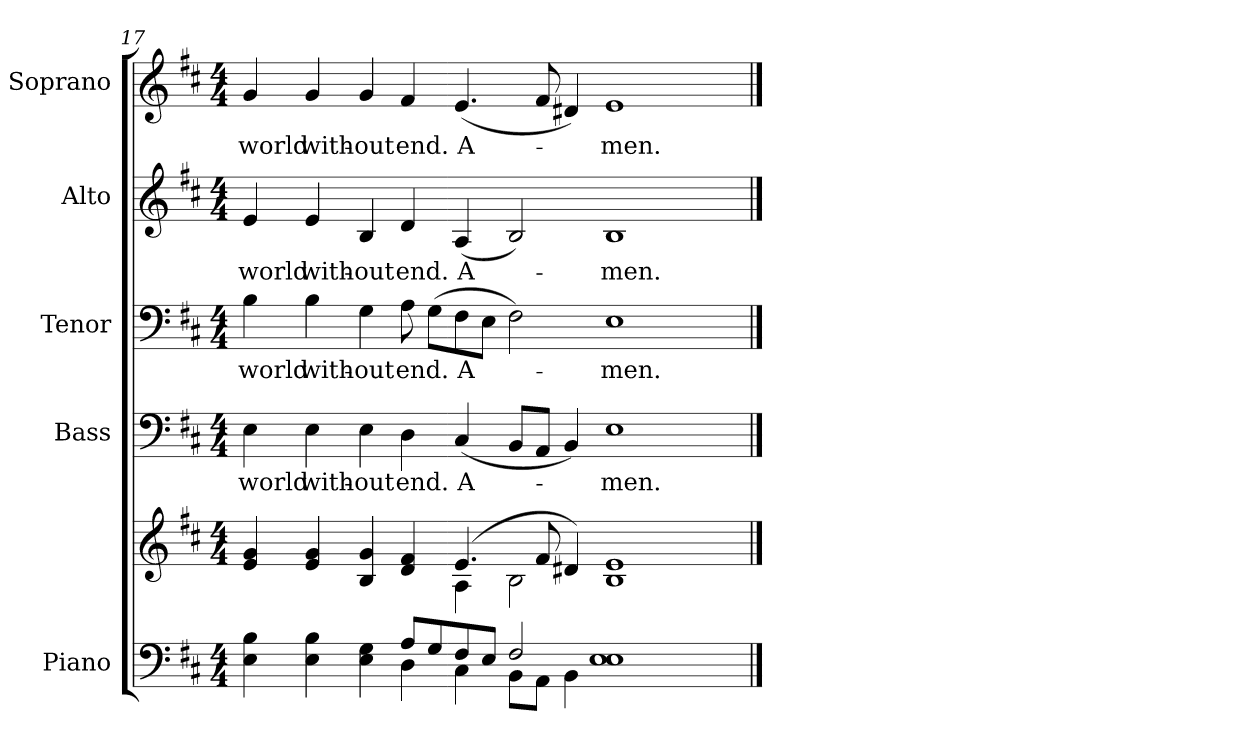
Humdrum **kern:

**kern	**kern	**kern	**text	**kern	**text	**kern	**text	**kern	**text
*part5	*part5	*part4	*part4	*part3	*part3	*part2	*part2	*part1	*part1
*staff6	*staff5	*staff4	*staff4	*staff3	*staff3	*staff2	*staff2	*staff1	*staff1
*I"Piano	*	*I"Bass	*	*I"Tenor	*	*I"Alto	*	*I"Soprano	*
*I'Pno.	*	*I'B.	*	*I'T.	*	*I'A.	*	*I'S.	*
!!LO:PB:g=z
*clefF4	*clefG2	*clefF4	*	*clefF4	*	*clefG2	*	*clefG2	*
*k[f#c#]	*k[f#c#]	*k[f#c#]	*	*k[f#c#]	*	*k[f#c#]	*	*k[f#c#]	*
*D:	*D:	*D:	*	*D:	*	*D:	*	*D:	*
*M4/4	*M4/4	*M4/4	*	*M4/4	*	*M4/4	*	*M4/4	*
*MM130	*MM130	*MM130	*	*MM130	*	*MM130	*	*MM130	*
=17	=17	=17	=17	=17	=17	=17	=17	=17	=17
*^	*^	*	*	*	*	*	*	*	*
!	!	!	!	!	!LO:LY:b:color=#000000	!	!	!	!	!	!
!	!	!	!	!	!	!	!LO:LY:b:color=#000000	!	!	!	!
!	!	!	!	!	!	!	!	!	!LO:LY:b:color=#000000	!	!
!	!	!	!	!	!	!	!	!	!	!	!LO:LY:b:color=#000000
4Ei\ 4Bi	2ryy	4ei/ 4gi	2ryy	4Ei\	world	4Bi\	world	4ei/	world	4gi/	world
!	!	!	!	!	!LO:LY:b:color=#000000	!	!	!	!	!	!
!	!	!	!	!	!	!	!LO:LY:b:color=#000000	!	!	!	!
!	!	!	!	!	!	!	!	!	!LO:LY:b:color=#000000	!	!
!	!	!	!	!	!	!	!	!	!	!	!LO:LY:b:color=#000000
4Ei\ 4Bi	.	4ei/ 4gi	.	4Ei\	with-	4Bi\	with-	4ei/	with-	4gi/	with-
!	!	!	!	!	!LO:LY:b:color=#000000	!	!	!	!	!	!
!	!	!	!	!	!	!	!LO:LY:b:color=#000000	!	!	!	!
!	!	!	!	!	!	!	!	!	!LO:LY:b:color=#000000	!	!
!	!	!	!	!	!	!	!	!	!	!	!LO:LY:b:color=#000000
4Ei\ 4Gi	4ryy	4Bi/ 4gi	4ryy	4Ei\	-out	4Gi\	-out	4Bi/	-out	4gi/	-out
!	!	!	!	!	!LO:LY:b:color=#000000	!	!	!	!	!	!
!	!	!	!	!	!	!	!LO:LY:b:color=#000000	!	!	!	!
!	!	!	!	!	!	!	!	!	!LO:LY:b:color=#000000	!	!
!	!	!	!	!	!	!	!	!	!	!	!LO:LY:b:color=#000000
8Ai/L	4Di\	4di/ 4f#i	4ryy	4Di\	end.	8Ai\	end.	4di/	end.	4f#i/	end.
8Gi/	.	.	.	.	.	(8Gi\L	.	.	.	.	.
!	!	!	!	!	!LO:LY:b:color=#000000	!	!	!	!	!	!
!	!	!	!	!	!	!	!LO:LY:b:color=#000000	!	!	!	!
!	!	!	!	!	!	!	!	!	!LO:LY:b:color=#000000	!	!
!	!	!	!	!	!	!	!	!	!	!	!LO:LY:b:color=#000000
8F#i/	4C#i\	((4.ei/	4Ai\	(4C#i/	A-	8F#i\	A-	(4Ai/	A-	(4.ei/	A-
8Ei/J	.	.	.	.	.	8Ei\J	.	.	.	.	.
2F#i/	8BBi\L	.	2Bi\	8BBi/L	.	2F#i\)	.	2Bi/)	.	.	.
.	8AAi\J	8f#i/	.	8AAi/J	.	.	.	.	.	8f#i/	.
.	4BBi\	4d#Xi/)	.	4BBi/)	.	.	.	.	.	4d#Xi/)	.
!	!	!	!	!	!LO:LY:b:color=#000000	!	!	!	!	!	!
!	!	!	!	!	!	!	!LO:LY:b:color=#000000	!	!	!	!
!	!	!	!	!	!	!	!	!	!LO:LY:b:color=#000000	!	!
!	!	!	!	!	!	!	!	!	!	!	!LO:LY:b:color=#000000
1Ei 1Ei	4ryy	1Bi 1ei	4ryy	1Ei	-men.	1Ei	-men.	1Bi	-men.	1ei	-men.
.	2ryy	.	2ryy	.	.	.	.	.	.	.	.
.	4ryy	.	4ryy	.	.	.	.	.	.	.	.
*v	*v	*	*	*	*	*	*	*	*	*	*
*	*v	*v	*	*	*	*	*	*	*	*
==	==	==	==	==	==	==	==	==	==
*-	*-	*-	*-	*-	*-	*-	*-	*-	*-
